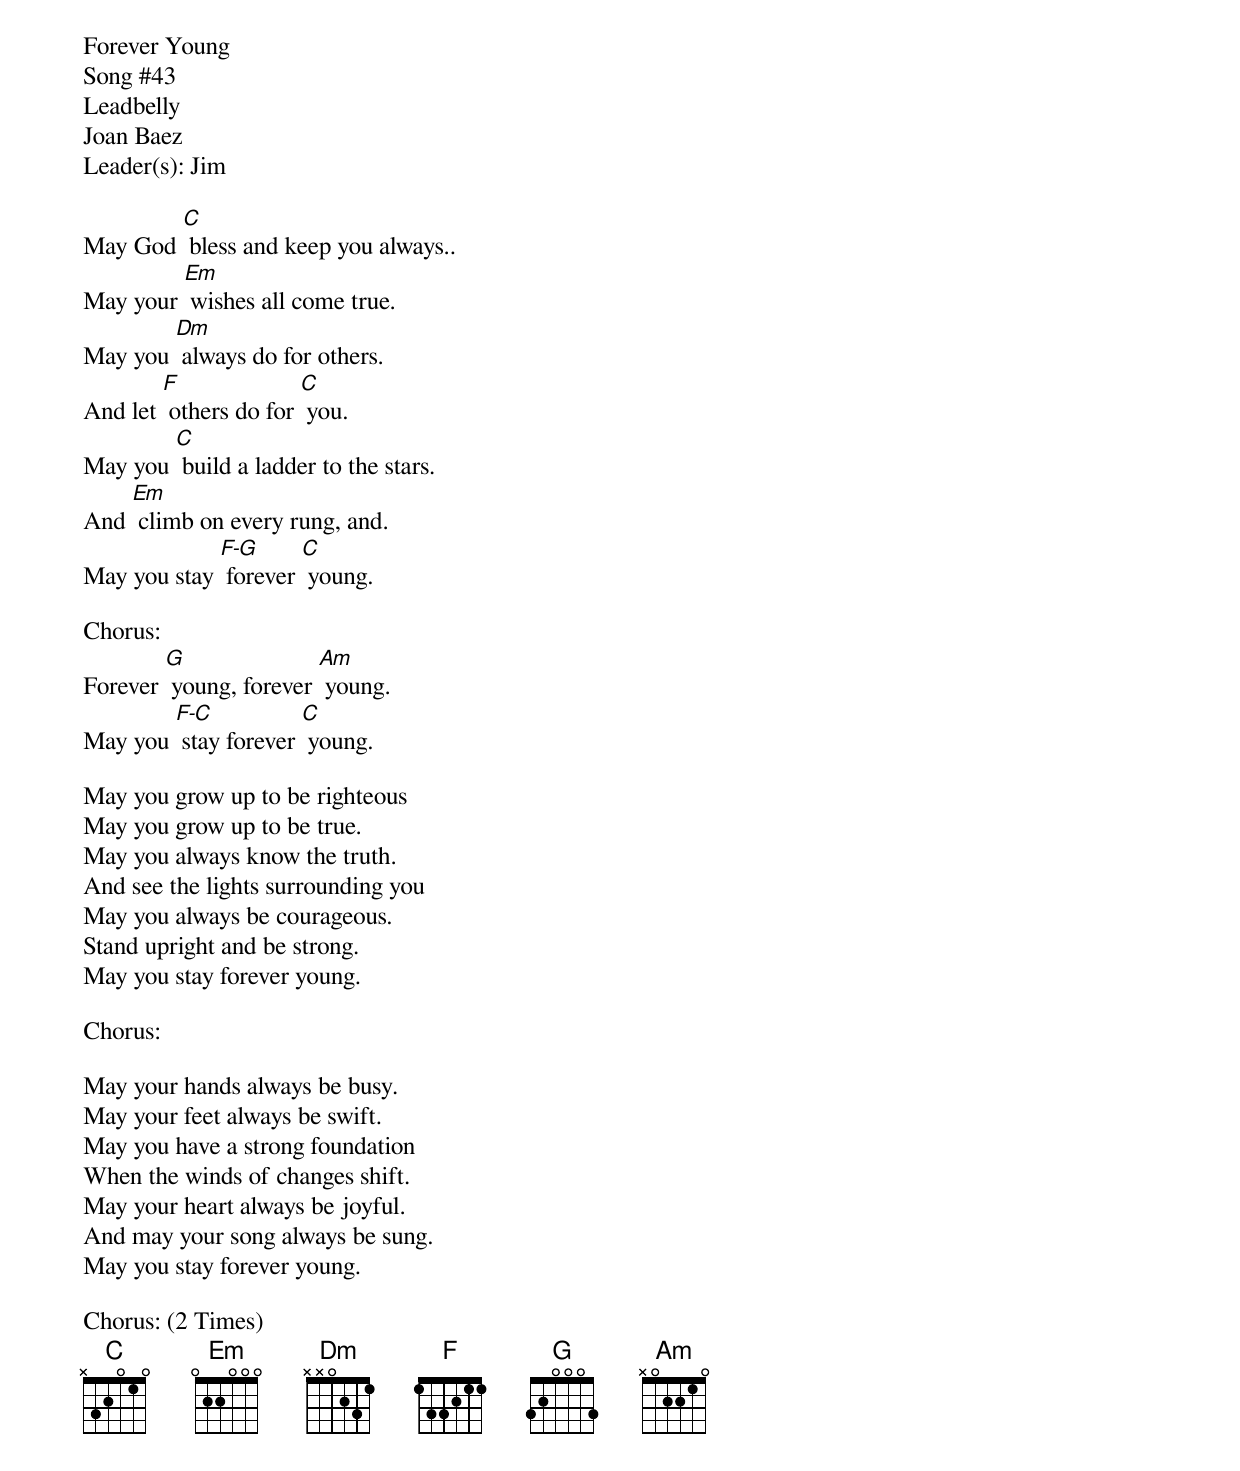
Forever Young
Song #43
Leadbelly
Joan Baez
Leader(s): Jim

May God [C] bless and keep you always..
May your [Em] wishes all come true.
May you [Dm] always do for others.
And let [F] others do for [C] you.
May you [C] build a ladder to the stars.
And [Em] climb on every rung, and.
May you stay [F-G] forever [C] young.

Chorus:
Forever [G] young, forever [Am] young.
May you [F-C] stay forever [C] young.

May you grow up to be righteous
May you grow up to be true.
May you always know the truth.
And see the lights surrounding you
May you always be courageous.
Stand upright and be strong.
May you stay forever young.

Chorus:

May your hands always be busy.
May your feet always be swift.
May you have a strong foundation
When the winds of changes shift.
May your heart always be joyful.
And may your song always be sung.
May you stay forever young.

Chorus: (2 Times)
